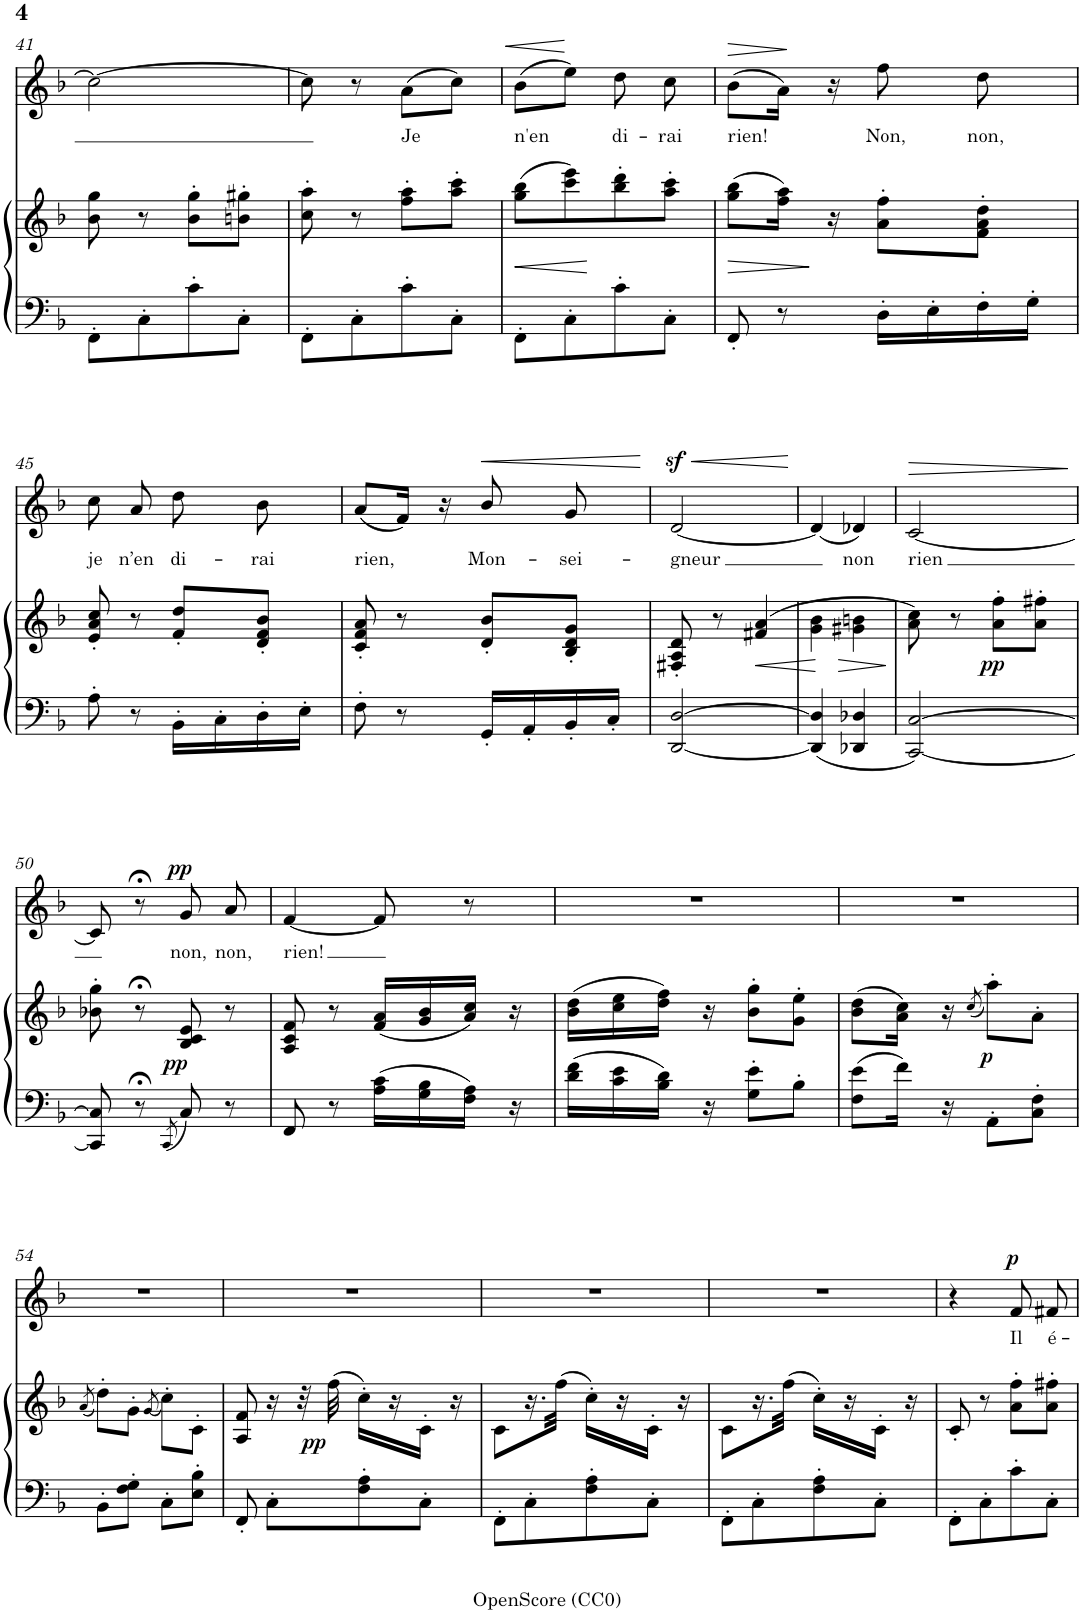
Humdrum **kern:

**kern	**kern	**dynam	**kern	**text	**dynam
*part2	*part2	*part2	*part1	*part1	*part1
*staff3	*staff2	*staff2/3	*staff1	*staff1	*staff1
*I"Piano	*	*	*I"Chant Voice	*	*
*I'Pno	*	*	*	*	*
!!LO:PB:g=z
*clefF4	*clefG2	*	*clefG2	*	*
*k[b-]	*k[b-]	*	*k[b-]	*	*
*M2/4	*M2/4	*	*M2/4	*	*
=41	=41	=41	=41	=41	=41
8FF'\L	8b-\ 8gg\	.	2cc\_	.	.
8C'\	8r	.	.	.	.
8c'\	8b-\' 8gg\'L	.	.	.	.
8C'\J	8bn\' 8gg#X\'J	.	.	.	.
=42	=42	=42	=42	=42	=42
8FF'\L	8cc\' 8aa\'	.	8cc\]	.	.
8C'\	8r	.	8r	.	.
!	!	!	!	!LO:LY:b	!
8c'\	8ff\' 8aa\'L	.	(8a\L	Je	.
8C'\J	8aa\' 8ccc\'J	.	8cc\J)	.	.
=43	=43	=43	=43	=43	=43
!	!	!LO:HP:b	!	!LO:LY:b	!LO:HP:b
8FF'\L	(8gg\ 8bb-\L	<	(8b-\L	n'en	<
8C'\	8ccc\ 8eee\)	.	8ee\J)	.	[
!	!	!	!	!LO:LY:b	!
8c'\	8bb-\' 8ddd\'	[	8dd\	di-	.
!	!	!	!	!LO:LY:b	!
8C'\J	8aa\' 8ccc\'J	.	8cc\	-rai	.
=44	=44	=44	=44	=44	=44
!	!	!LO:HP:b	!	!LO:LY:b	!LO:HP:b
8FF'/	(8gg\ 8bb-\L	>	(8b-\L	rien!	>
8r	16ff\ 16aa\Jk)	.	16a\Jk)	.	]
.	16r	]	16r	.	.
!	!	!	!	!LO:LY:b	!
16D'\LL	8a\' 8ff\'L	.	8ff\	Non,	.
16E'\	.	.	.	.	.
!	!	!	!	!LO:LY:b	!
16F'\	8f\' 8a\' 8dd\'J	.	8dd\	non,	.
16G'\JJ	.	.	.	.	.
!!LO:LB:g=z
=45	=45	=45	=45	=45	=45
!	!	!	!	!LO:LY:b	!
8A'\	8e/' 8a/' 8cc/'	.	8cc\	je	.
!	!	!	!	!LO:LY:b	!
8r	8r	.	8a/	n’en	.
!	!	!	!	!LO:LY:b	!
16BB-'\LL	8f/' 8dd/'L	.	8dd\	di-	.
16C'\	.	.	.	.	.
!	!	!	!	!LO:LY:b	!
16D'\	8d/' 8f/' 8b-/'J	.	8b-\	-rai	.
16E'\JJ	.	.	.	.	.
=46	=46	=46	=46	=46	=46
!	!	!	!	!LO:LY:b	!
8F'\	8c/' 8f/' 8a/'	.	(8a/L	rien,	.
8r	8r	.	16f/Jk)	.	.
.	.	.	16r	.	.
!	!	!	!	!LO:LY:b	!LO:HP:b
16GG'/LL	8d/' 8b-/'L	.	8b-/	Mon-	<
16AA'/	.	.	.	.	.
!	!	!	!	!LO:LY:b	!
16BB-'/	8B-/' 8d/' 8g/'J	.	8g/	-sei-	.
16C'/JJ	.	.	.	.	.
.	.	.	.	.	[
=47	=47	=47	=47	=47	=47
!	!	!	!	!LO:LY:b	!LO:HP:b
[2DD/ [2D/	8F#X/' 8A/' 8d/'	.	[2dz>/	-gneur	<
.	8r	.	.	.	.
!	!	!LO:HP:b	!	!	!
.	(4f#X/ 4a/	<	.	.	.
.	.	[	.	.	[
=48	=48	=48	=48	=48	=48
!	!	!LO:HP:b	!	!	!
4DD/] 4D/]	4g\ 4b-\	>	(4d/]	.	.
!	!	!	!	!LO:LY:b	!
4DD-X/ 4D-X/	4g#X\ 4bn\	.	4d-X/)	non	.
.	.	]	.	.	.
=49	=49	=49	=49	=49	=49
!	!	!	!	!LO:LY:b	!LO:HP:b
[2CC/ [2C/	8a\ 8cc\)	.	[2c/	rien	>
.	8r	.	.	.	.
!	!	!LO:DY:b	!	!	!
.	8a\' 8ff\'L	pp	.	.	.
.	8a\' 8ff#X\'J	.	.	.	.
.	.	.	.	.	]
!!LO:LB:g=z
=50	=50	=50	=50	=50	=50
8CC/] 8C/]	8b-X\' 8gg\'	.	8c/]	.	.
8r;<	8r;<	.	8r;<	.	.
8qCC/	.	.	.	.	.
!	!	!LO:DY:b	!	!LO:LY:b	!LO:DY:a
8C/	8B-/ 8c/ 8e/	pp	8g/	non,	pp
!	!	!	!	!LO:LY:b	!
8r	8r	.	8a/	non,	.
=51	=51	=51	=51	=51	=51
!	!	!	!	!LO:LY:b	!
8FF/	8A/ 8c/ 8f/	.	[4f/	rien!	.
8r	8r	.	.	.	.
16A\ 16c\LL	(16f/ 16a/LL	.	8f/]	.	.
16G\ 16B-\	16g/ 16b-/	.	.	.	.
16F\ 16A\JJ	16a/ 16cc/JJ)	.	8r	.	.
16r	16r	.	.	.	.
=52	=52	=52	=52	=52	=52
16d\ 16f\LL	(16b-\ 16dd\LL	.	2r	.	.
16c\ 16e\	16cc\ 16ee\	.	.	.	.
16B-\ 16d\JJ	16dd\ 16ff\JJ)	.	.	.	.
16r	16r	.	.	.	.
8G\' 8e\'L	8b-\' 8gg\'L	.	.	.	.
8B-'\J	8g\' 8ee\'J	.	.	.	.
=53	=53	=53	=53	=53	=53
8F\ 8e\L	(8b-\ 8dd\L	.	2r	.	.
16f\Jk	16a\ 16cc\Jk)	.	.	.	.
16r	16r	.	.	.	.
.	(8qcc/	.	.	.	.
!	!	!LO:DY:b	!	!	!
8AA'\L	8aa'\L)	p	.	.	.
8C\' 8F\'J	8a'\J	.	.	.	.
!!LO:LB:g=z
=54	=54	=54	=54	=54	=54
.	(8qa/	.	.	.	.
8BB-'\L	8dd'\L)	.	2r	.	.
8F\' 8G\'J	8g'\J	.	.	.	.
.	(8qg/	.	.	.	.
8C'\L	8cc'\L)	.	.	.	.
8E\' 8B-\'J	8c'\J	.	.	.	.
=55	=55	=55	=55	=55	=55
8FF'/	8A/ 8f/	.	2r	.	.
8C'\L	16r	.	.	.	.
.	32r	.	.	.	.
!	!	!LO:DY:b	!	!	!
.	(32ff\	pp	.	.	.
8F\' 8A\'	16cc'\LL)	.	.	.	.
.	16r	.	.	.	.
8C'\J	16c'\JJ	.	.	.	.
.	16r	.	.	.	.
=56	=56	=56	=56	=56	=56
8FF'\L	8c\L	.	2r	.	.
8C'\	16.r	.	.	.	.
.	(32ff\JJk	.	.	.	.
8F\' 8A\'	16cc'\LL)	.	.	.	.
.	16r	.	.	.	.
8C'\J	16c'\JJ	.	.	.	.
.	16r	.	.	.	.
=57	=57	=57	=57	=57	=57
8FF'\L	8c\L	.	2r	.	.
8C'\	16.r	.	.	.	.
.	(32ff\JJk	.	.	.	.
8F\' 8A\'	16cc'\LL)	.	.	.	.
.	16r	.	.	.	.
8C'\J	16c'\JJ	.	.	.	.
.	16r	.	.	.	.
=58	=58	=58	=58	=58	=58
8FF'\L	8c'/	.	4r	.	.
8C'\	8r	.	.	.	.
!	!	!	!	!LO:LY:b	!LO:DY:a
8c'\	8a\' 8ff\'L	.	8f/	Il	p
!	!	!	!	!LO:LY:b	!
8C'\J	8a\' 8ff#X\'J	.	8f#X/	é-	.
=	=	=	=	=	=
*-	*-	*-	*-	*-	*-
